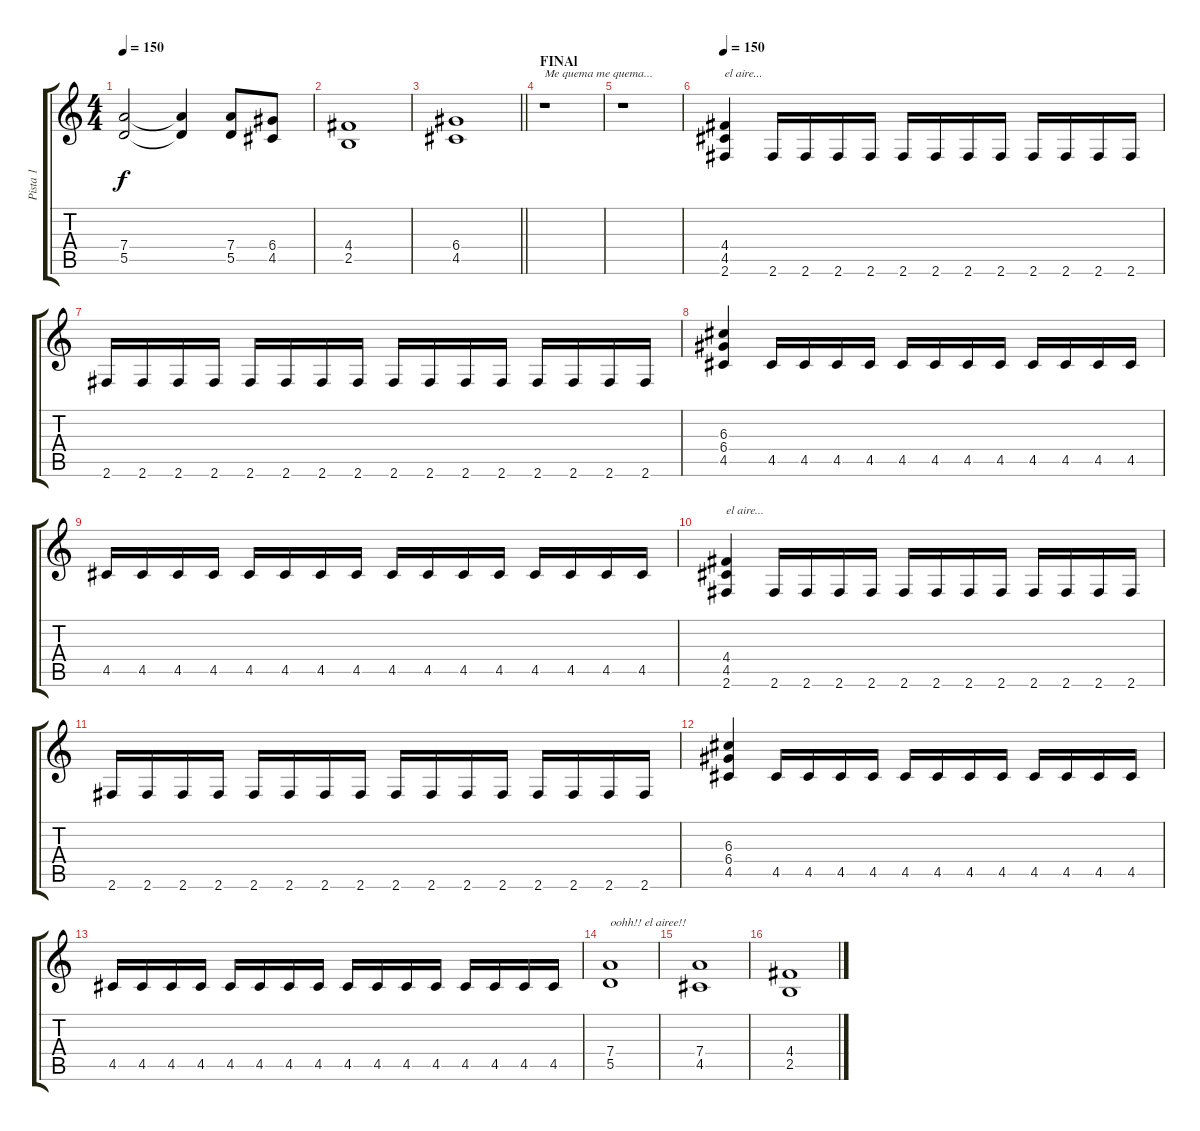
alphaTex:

\track ("Pista 1" "Pista 1") {instrument overdrivenguitar}
\staff {score tabs}
\tuning (E4 B3 G3 D3 A2 E2) {hide}
\ts (4 4)
\tempo 150
\clef g2
\ks c
(7.4 5.5).2{dy f} (7.4{t} 5.5{t}).4 (7.4 5.5).8 (6.4 4.5).8 |
(4.4 2.5).1 |
\barLineRight lightlight
(6.4 4.5).1 |
\section ("" "FINAl")
r.1{txt "Me quema me quema..."} |
r.1 |
\tempo 150
(4.4 4.5 2.6).4{txt "el aire..."} 2.6.16 2.6.16 2.6.16 2.6.16 2.6.16 2.6.16 2.6.16 2.6.16 2.6.16 2.6.16 2.6.16 2.6.16 |
2.6.16 2.6.16 2.6.16 2.6.16 2.6.16 2.6.16 2.6.16 2.6.16 2.6.16 2.6.16 2.6.16 2.6.16 2.6.16 2.6.16 2.6.16 2.6.16 |
(6.3 6.4 4.5).4 4.5.16 4.5.16 4.5.16 4.5.16 4.5.16 4.5.16 4.5.16 4.5.16 4.5.16 4.5.16 4.5.16 4.5.16 |
4.5.16 4.5.16 4.5.16 4.5.16 4.5.16 4.5.16 4.5.16 4.5.16 4.5.16 4.5.16 4.5.16 4.5.16 4.5.16 4.5.16 4.5.16 4.5.16 |
(4.4 4.5 2.6).4{txt "el aire..."} 2.6.16 2.6.16 2.6.16 2.6.16 2.6.16 2.6.16 2.6.16 2.6.16 2.6.16 2.6.16 2.6.16 2.6.16 |
2.6.16 2.6.16 2.6.16 2.6.16 2.6.16 2.6.16 2.6.16 2.6.16 2.6.16 2.6.16 2.6.16 2.6.16 2.6.16 2.6.16 2.6.16 2.6.16 |
(6.3 6.4 4.5).4 4.5.16 4.5.16 4.5.16 4.5.16 4.5.16 4.5.16 4.5.16 4.5.16 4.5.16 4.5.16 4.5.16 4.5.16 |
4.5.16 4.5.16 4.5.16 4.5.16 4.5.16 4.5.16 4.5.16 4.5.16 4.5.16 4.5.16 4.5.16 4.5.16 4.5.16 4.5.16 4.5.16 4.5.16 |
(7.4 5.5).1{txt "oohh!! el airee!!"} |
(7.4 4.5).1 |
(4.4 2.5).1
